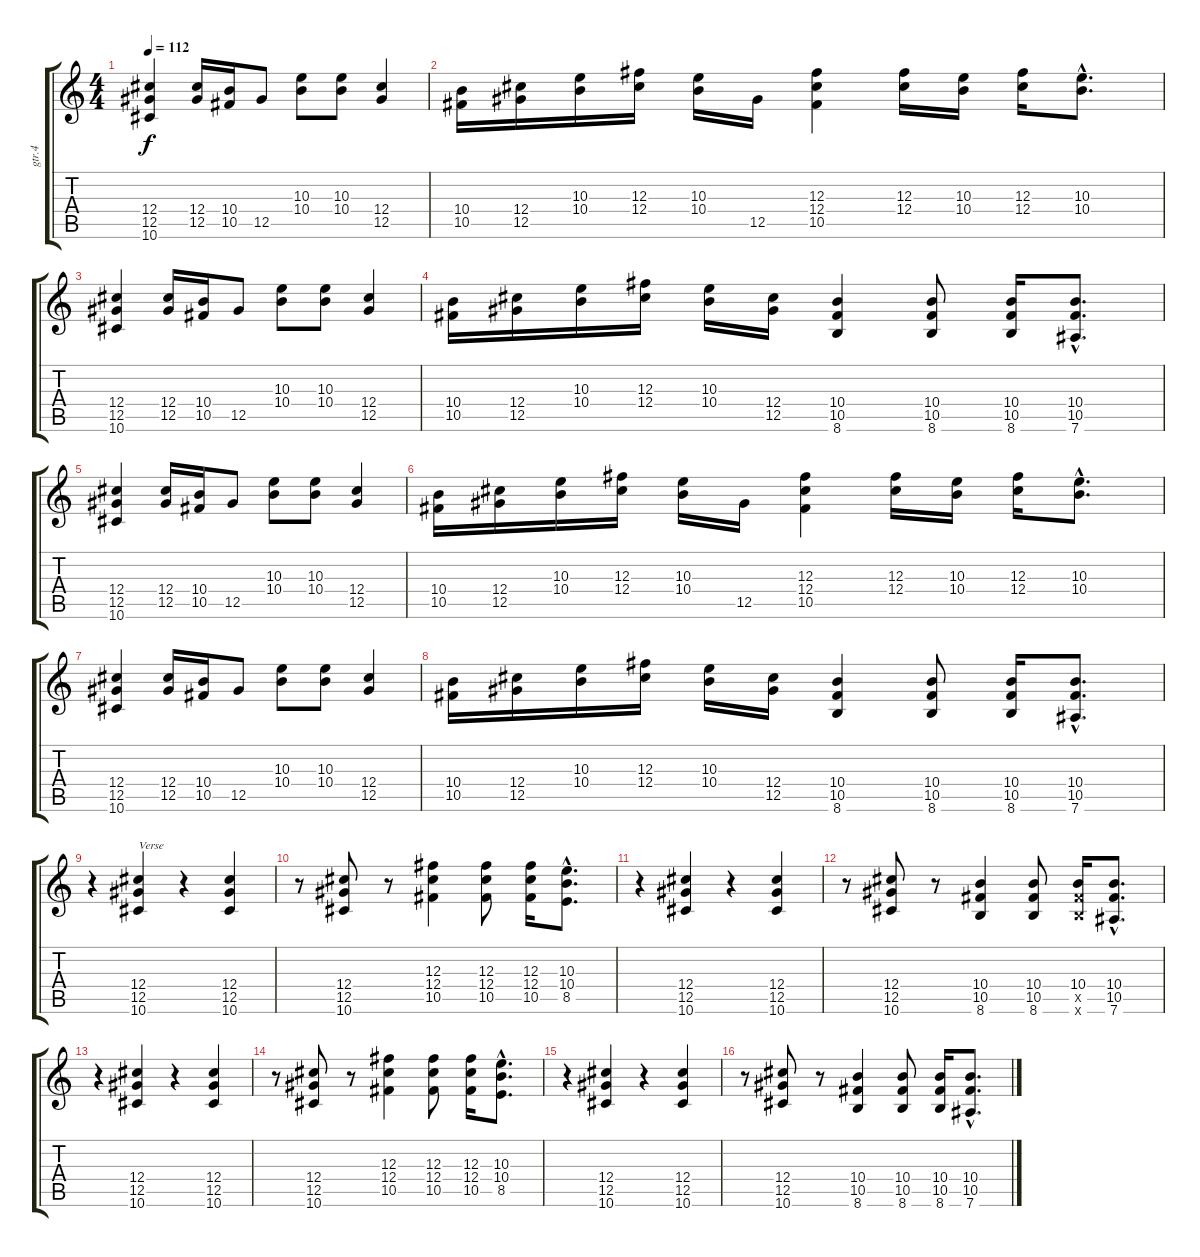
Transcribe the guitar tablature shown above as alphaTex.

\track ("gtr.4" "gtr.4") {instrument distortionguitar}
\staff {score tabs}
\tuning (Eb4 Bb3 Gb3 Db3 Ab2 Eb2) {hide}
\ts (4 4)
\tempo 112
\clef g2
\ks c
(12.4 12.5 10.6).4{dy f instrument distortionguitar} (12.4 12.5).16 (10.4 10.5).16 12.5.8 (10.3 10.4).8 (10.3 10.4).8 (12.4 12.5).4 |
(10.4 10.5).16 (12.4 12.5).16 (10.3 10.4).16 (12.3 12.4).16 (10.3 10.4).16 12.5.16 (12.3 12.4 10.5).4 (12.3 12.4).16 (10.3 10.4).16 (12.3 12.4).16 (10.3{hac} 10.4{hac}).8{d} |
(12.4 12.5 10.6).4 (12.4 12.5).16 (10.4 10.5).16 12.5.8 (10.3 10.4).8 (10.3 10.4).8 (12.4 12.5).4 |
(10.4 10.5).16 (12.4 12.5).16 (10.3 10.4).16 (12.3 12.4).16 (10.3 10.4).16 (12.4 12.5).16 (10.4 10.5 8.6).4 (10.4 10.5 8.6).8 (10.4 10.5 8.6).16 (10.4{hac} 10.5{hac} 7.6{hac}).8{d} |
(12.4 12.5 10.6).4 (12.4 12.5).16 (10.4 10.5).16 12.5.8 (10.3 10.4).8 (10.3 10.4).8 (12.4 12.5).4 |
(10.4 10.5).16 (12.4 12.5).16 (10.3 10.4).16 (12.3 12.4).16 (10.3 10.4).16 12.5.16 (12.3 12.4 10.5).4 (12.3 12.4).16 (10.3 10.4).16 (12.3 12.4).16 (10.3{hac} 10.4{hac}).8{d} |
(12.4 12.5 10.6).4 (12.4 12.5).16 (10.4 10.5).16 12.5.8 (10.3 10.4).8 (10.3 10.4).8 (12.4 12.5).4 |
(10.4 10.5).16 (12.4 12.5).16 (10.3 10.4).16 (12.3 12.4).16 (10.3 10.4).16 (12.4 12.5).16 (10.4 10.5 8.6).4 (10.4 10.5 8.6).8 (10.4 10.5 8.6).16 (10.4{hac} 10.5{hac} 7.6{hac}).8{d} |
r.4 (12.4 12.5 10.6).4{txt "Verse"} r.4 (12.4 12.5 10.6).4 |
r.8 (12.4 12.5 10.6).8 r.8 (12.3 12.4 10.5).4 (12.3 12.4 10.5).8 (12.3 12.4 10.5).16 (10.3{hac} 10.4{hac} 8.5{hac}).8{d} |
r.4 (12.4 12.5 10.6).4 r.4 (12.4 12.5 10.6).4 |
r.8 (12.4 12.5 10.6).8 r.8 (10.4 10.5 8.6).4 (10.4 10.5 8.6).8 (10.4 10.5{x} 8.6{x}).16 (10.4{hac} 10.5{hac} 7.6{hac}).8{d} |
r.4 (12.4 12.5 10.6).4 r.4 (12.4 12.5 10.6).4 |
r.8 (12.4 12.5 10.6).8 r.8 (12.3 12.4 10.5).4 (12.3 12.4 10.5).8 (12.3 12.4 10.5).16 (10.3{hac} 10.4{hac} 8.5{hac}).8{d} |
r.4 (12.4 12.5 10.6).4 r.4 (12.4 12.5 10.6).4 |
r.8 (12.4 12.5 10.6).8 r.8 (10.4 10.5 8.6).4 (10.4 10.5 8.6).8 (10.4 10.5 8.6).16 (10.4{hac} 10.5{hac} 7.6{hac}).8{d}
